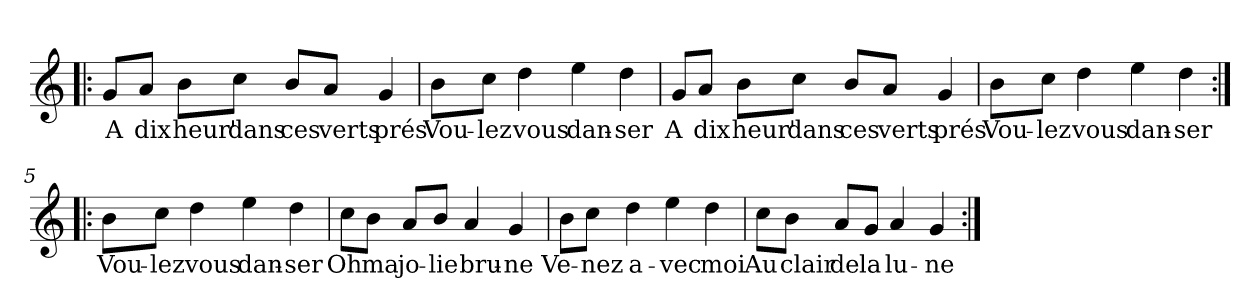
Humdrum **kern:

**kern	**text
*part1	*part1
*staff1	*staff1
*clefG2	*
*k[]	*
*C:	*
=1!|:	=1!|:
!	!LO:LY:b
8g/L	A
!	!LO:LY:b
8a/J	dix
!	!LO:LY:b
8b\L	heur'
!	!LO:LY:b
8cc\J	dans
!	!LO:LY:b
8b/L	ces
!	!LO:LY:b
8a/J	verts
!	!LO:LY:b
4g/	prés
=2	=2
!	!LO:LY:b
8b\L	Vou-
!	!LO:LY:b
8cc\J	-lez
!	!LO:LY:b
4dd\	vous
!	!LO:LY:b
4ee\	dan-
!	!LO:LY:b
4dd\	-ser
=3	=3
!	!LO:LY:b
8g/L	A
!	!LO:LY:b
8a/J	dix
!	!LO:LY:b
8b\L	heur'
!	!LO:LY:b
8cc\J	dans
!	!LO:LY:b
8b/L	ces
!	!LO:LY:b
8a/J	verts
!	!LO:LY:b
4g/	prés
!!LO:LB:g=z
=4	=4
!	!LO:LY:b
8b\L	Vou-
!	!LO:LY:b
8cc\J	-lez
!	!LO:LY:b
4dd\	vous
!	!LO:LY:b
4ee\	dan-
!	!LO:LY:b
4dd\	-ser
=5:|!|:	=5:|!|:
!	!LO:LY:b
8b\L	Vou-
!	!LO:LY:b
8cc\J	-lez
!	!LO:LY:b
4dd\	vous
!	!LO:LY:b
4ee\	dan-
!	!LO:LY:b
4dd\	-ser
=6	=6
!	!LO:LY:b
8cc\L	Oh
!	!LO:LY:b
8b\J	ma
!	!LO:LY:b
8a/L	jo-
!	!LO:LY:b
8b/J	-lie
!	!LO:LY:b
4a/	bru-
!	!LO:LY:b
4g/	-ne
!!LO:LB:g=z
=7	=7
!	!LO:LY:b
8b\L	Ve-
!	!LO:LY:b
8cc\J	-nez
!	!LO:LY:b
4dd\	a-
!	!LO:LY:b
4ee\	-vec
!	!LO:LY:b
4dd\	moi
=8	=8
!	!LO:LY:b
8cc\L	Au
!	!LO:LY:b
8b\J	clair
!	!LO:LY:b
8a/L	de
!	!LO:LY:b
8g/J	la
!	!LO:LY:b
4a/	lu-
!	!LO:LY:b
4g/	-ne
=:|!	=:|!
*-	*-
